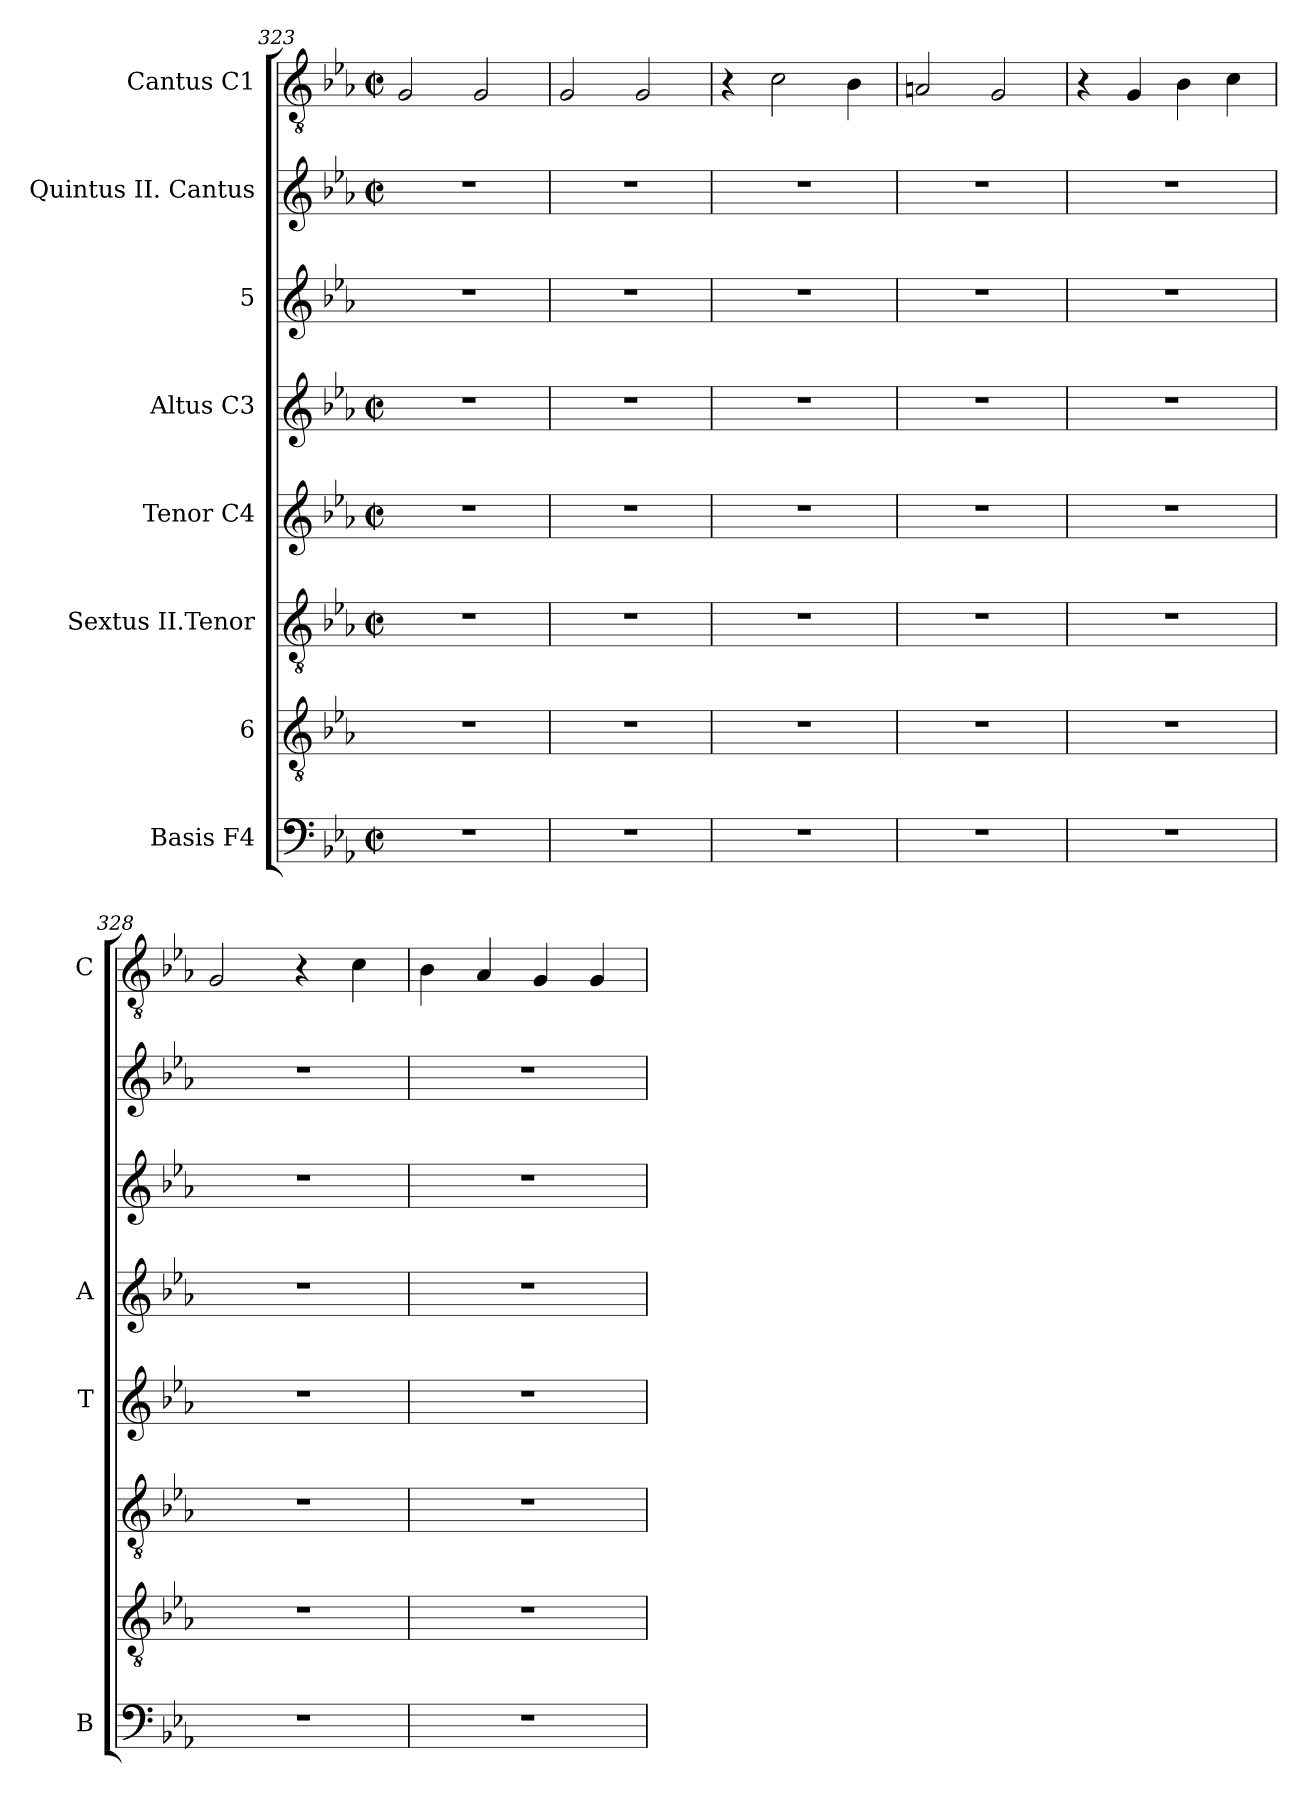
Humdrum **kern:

**kern	**kern	**kern	**kern	**kern	**kern	**kern	**kern
*part8	*part7	*part6	*part5	*part4	*part3	*part2	*part1
*staff8	*staff7	*staff6	*staff5	*staff4	*staff3	*staff2	*staff1
*I"Basis F4	*I"6	*I"Sextus II.Tenor	*I"Tenor C4	*I"Altus C3	*I"5	*I"Quintus II. Cantus	*I"Cantus C1
*I'B	*	*	*I'T	*I'A	*	*	*I'C
*clefF4	*clefGv2	*clefGv2	*clefG2	*clefG2	*clefG2	*clefG2	*clefGv2
*k[b-e-a-]	*k[b-e-a-]	*k[b-e-a-]	*k[b-e-a-]	*k[b-e-a-]	*k[b-e-a-]	*k[b-e-a-]	*k[b-e-a-]
*E-:	*E-:	*E-:	*E-:	*E-:	*E-:	*E-:	*E-:
*M2/2	*	*M2/2	*M2/2	*M2/2	*	*M2/2	*M2/2
*met(c|)	*	*met(c|)	*met(c|)	*met(c|)	*	*met(c|)	*met(c|)
=323	=323	=323	=323	=323	=323	=323	=323
1r	1r	1r	1r	1r	1r	1r	2G/
.	.	.	.	.	.	.	2G/
=324	=324	=324	=324	=324	=324	=324	=324
1r	1r	1r	1r	1r	1r	1r	2G/
.	.	.	.	.	.	.	2G/
!!LO:LB:g=z
=325	=325	=325	=325	=325	=325	=325	=325
1r	1r	1r	1r	1r	1r	1r	4r
.	.	.	.	.	.	.	2c\
.	.	.	.	.	.	.	4B-\
=326	=326	=326	=326	=326	=326	=326	=326
1r	1r	1r	1r	1r	1r	1r	2An/
.	.	.	.	.	.	.	2G/
=327	=327	=327	=327	=327	=327	=327	=327
1r	1r	1r	1r	1r	1r	1r	4r
.	.	.	.	.	.	.	4G/
.	.	.	.	.	.	.	4B-\
.	.	.	.	.	.	.	4c\
=328	=328	=328	=328	=328	=328	=328	=328
1r	1r	1r	1r	1r	1r	1r	2G/
.	.	.	.	.	.	.	4r
.	.	.	.	.	.	.	4c\
=329	=329	=329	=329	=329	=329	=329	=329
1r	1r	1r	1r	1r	1r	1r	4B-\
.	.	.	.	.	.	.	4A-/
.	.	.	.	.	.	.	4G/
.	.	.	.	.	.	.	4G/
=	=	=	=	=	=	=	=
*-	*-	*-	*-	*-	*-	*-	*-
